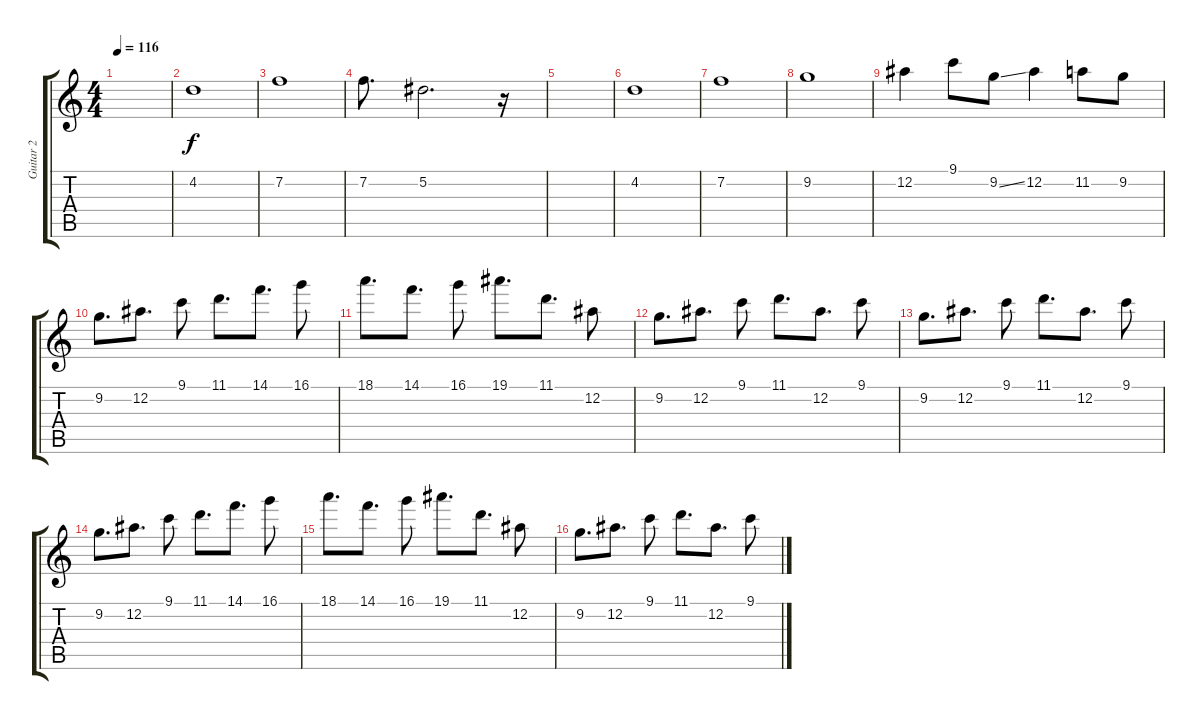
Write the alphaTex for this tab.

\track ("Guitar 2" "Guitar 2") {instrument overdrivenguitar}
\staff {score tabs}
\tuning (Eb4 Bb3 Gb3 Db3 Ab2 Eb2) {hide}
\ts (4 4)
\tempo 116
\clef g2
\ks c
|
4.2.1 |
7.2.1 |
7.2.8{d} 5.2.2{d} r.16 |
|
4.2.1 |
7.2.1 |
9.2.1 |
12.2.4 9.1.8 9.2{ss}.8 12.2.4 11.2.8 9.2.8 |
9.2.8{d} 12.2.8{d} 9.1.8 11.1.8{d} 14.1.8{d} 16.1.8 |
18.1.8{d} 14.1.8{d} 16.1.8 19.1.8{d} 11.1.8{d} 12.2.8 |
9.2.8{d} 12.2.8{d} 9.1.8 11.1.8{d} 12.2.8{d} 9.1.8 |
9.2.8{d} 12.2.8{d} 9.1.8 11.1.8{d} 12.2.8{d} 9.1.8 |
9.2.8{d} 12.2.8{d} 9.1.8 11.1.8{d} 14.1.8{d} 16.1.8 |
18.1.8{d} 14.1.8{d} 16.1.8 19.1.8{d} 11.1.8{d} 12.2.8 |
9.2.8{d} 12.2.8{d} 9.1.8 11.1.8{d} 12.2.8{d} 9.1.8
